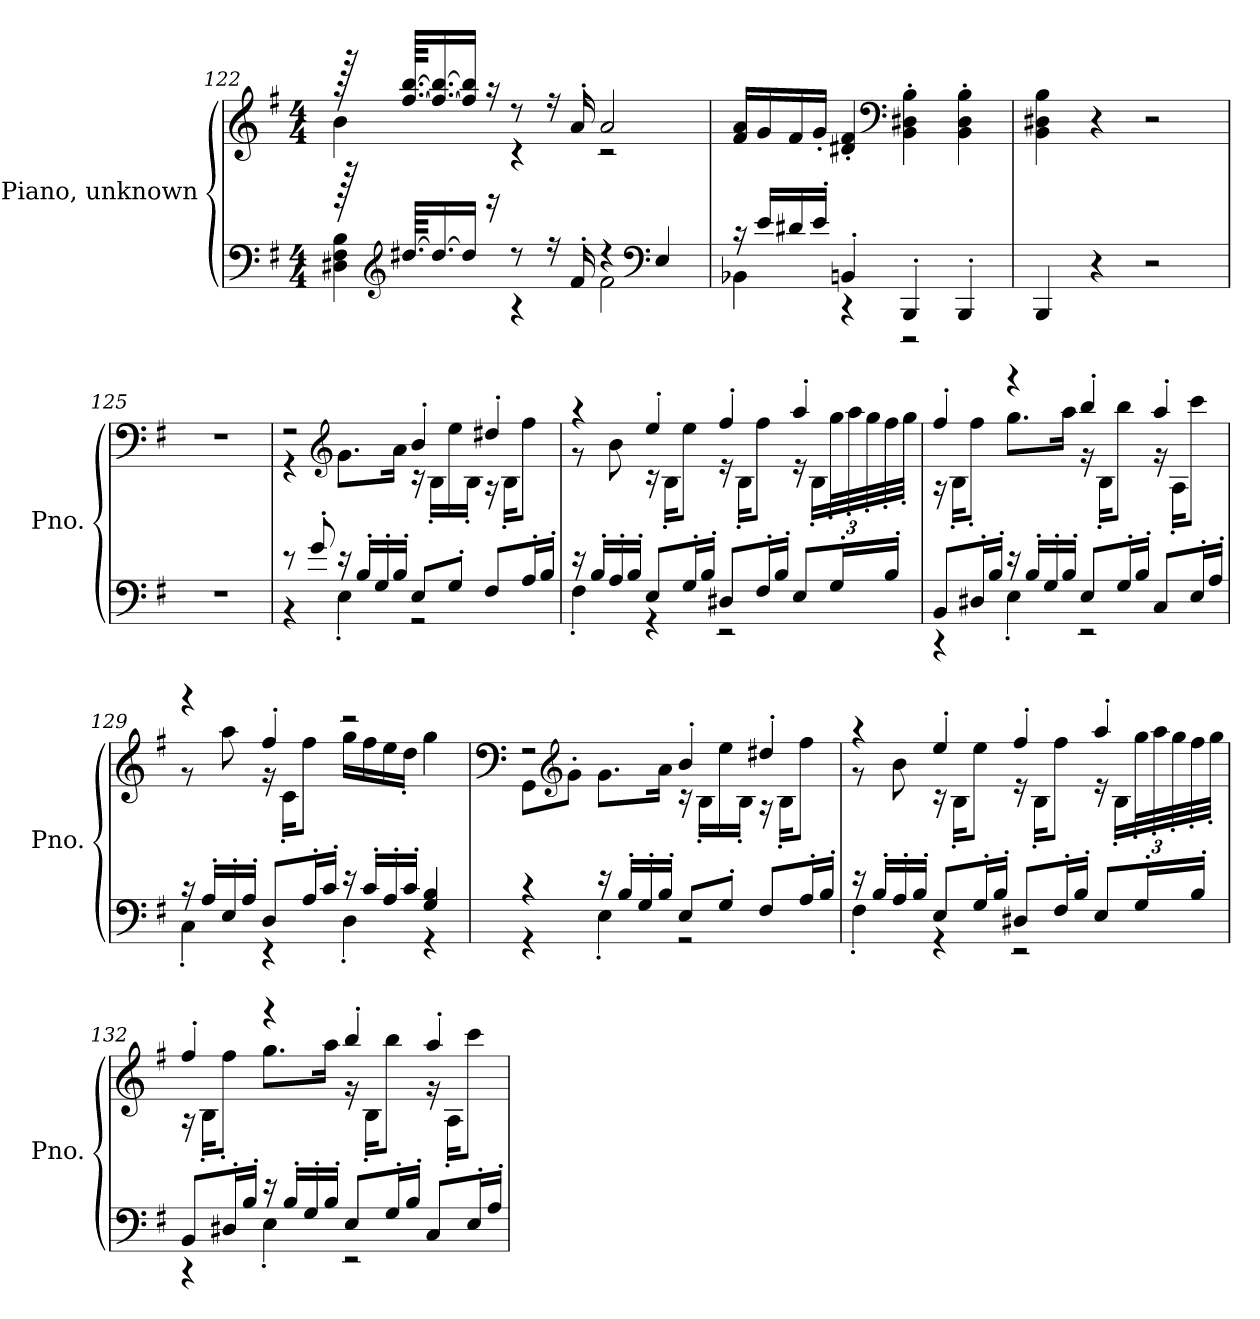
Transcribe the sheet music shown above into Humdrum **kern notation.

**kern	**kern
*part1	*part1
*staff2	*staff1
*I"Piano, unknown	*
*I'Pno.	*
*clefF4	*clefG2
*k[f#]	*k[f#]
*M4/4	*M4/4
=122	=122
*^	*^
128r	4D#X\ 4F#\ 4B\	128r	4b\
*clefG2	*	*	*
[64.dd#X/KKLL	.	[64.ff#/ [64.bb/KKLL	.
16.dd#/_	.	16.ff#/_ 16.bb/_	.
16dd#/JJ]	.	16ff#/] 16bb/]JJ	.
16r	.	16r	.
8r	4r	8r	4r
16r	.	16r	.
16f#'/	.	16a'/	.
4r	2f#\	2a/	2r
*clefF4	*	*	*
4E/	.	.	.
*	*	*v	*v
=123	=123	=123
16r	4BB-X\	16f#/ 16a/LL
16e/LL	.	16g/
16d#X/	.	16f#/
16e'/JJ	.	16g'/JJ
4BBn'/	4r	4d#X/' 4f#/'
*	*	*clefF4
4BBB'/	2r	4BB\' 4D#X\' 4B\'
4BBB'/	.	4BB\' 4D#\' 4B\'
*v	*v	*
!!LO:LB:g=z
=124	=124
4BBB/	4BB\ 4D#X\ 4B\
4r	4r
2r	2r
=125	=125
1r	1r
=126	=126
*^	*^
8r	4r	2r	4r
8g'/	.	.	.
*	*	*clefG2	*
16r	4E'\	.	8.g\L
16B'/LL	.	.	.
16G'/	.	.	.
16B'/JJ	.	.	16a\Jk
8E/L	2r	4b'/	16r
.	.	.	16B'\LL
8G'/J	.	.	16ee\
.	.	.	16B'\JJ
8F#/L	.	4dd#X'/	16r
.	.	.	16B'\KL
16A'/L	.	.	8ff#\J
16B'/JJ	.	.	.
=127	=127	=127	=127
16r	4F#'\	4r	8r
16B'/LL	.	.	.
16A'/	.	.	8b\
16B'/JJ	.	.	.
8E/L	4r	4ee'/	16r
.	.	.	16B'\KL
16G'/L	.	.	8ee\J
16B'/JJ	.	.	.
8D#X/L	2r	4ff#'/	16r
.	.	.	16B'\KL
16F#'/L	.	.	8ff#\J
16B'/JJ	.	.	.
8E/L	.	4aa'/	16r
.	.	.	16B'\LL
*	*	*	*Xbrackettup
16G'/L	.	.	48gg'\L
.	.	.	48aa'\
.	.	.	48gg'\
16B'/JJ	.	.	32ff#'\
.	.	.	32gg'\JJJ
!!LO:LB:g=z	!!
=128	=128	=128	=128
8BB/L	4r	4ff#'/	16r
.	.	.	16B'\KL
16D#X'/L	.	.	8ff#'\J
16B'/JJ	.	.	.
16r	4E'\	4r	8.gg\L
16B'/LL	.	.	.
16G'/	.	.	.
16B'/JJ	.	.	16aa\Jk
8E/L	2r	4bb'/	16r
.	.	.	16B'\KL
16G'/L	.	.	8bb\J
16B'/JJ	.	.	.
8C/L	.	4aa'/	16r
.	.	.	16A'\KL
16E'/L	.	.	8ccc\J
16A'/JJ	.	.	.
=129	=129	=129	=129
16r	4C'\	4r	8r
16A'/LL	.	.	.
16E'/	.	.	8aa\
16A'/JJ	.	.	.
8D/L	4r	4ff#'/	16r
.	.	.	16c'\KL
16A'/L	.	.	8ff#\J
16c'/JJ	.	.	.
16r	4D'\	2r	16gg\LL
16c'/LL	.	.	16ff#\
16A'/	.	.	16ee\
16c'/JJ	.	.	16dd'\JJ
4G/ 4B/	4r	.	4gg\
!!LO:PB:g=z	!!
=130	=130	=130	=130
*	*	*clefF4	*
4r	4r	2r	8GG\L
*	*	*clefG2	*
.	.	.	8g'\J
16r	4E'\	.	8.g\L
16B'/LL	.	.	.
16G'/	.	.	.
16B'/JJ	.	.	16a\Jk
8E/L	2r	4b'/	16r
.	.	.	16B'\LL
8G'/J	.	.	16ee\
.	.	.	16B'\JJ
8F#/L	.	4dd#X'/	16r
.	.	.	16B'\KL
16A'/L	.	.	8ff#\J
16B'/JJ	.	.	.
=131	=131	=131	=131
16r	4F#'\	4r	8r
16B'/LL	.	.	.
16A'/	.	.	8b\
16B'/JJ	.	.	.
8E/L	4r	4ee'/	16r
.	.	.	16B'\KL
16G'/L	.	.	8ee\J
16B'/JJ	.	.	.
8D#X/L	2r	4ff#'/	16r
.	.	.	16B'\KL
16F#'/L	.	.	8ff#\J
16B'/JJ	.	.	.
8E/L	.	4aa'/	16r
.	.	.	16B'\LL
16G'/L	.	.	48gg'\L
.	.	.	48aa'\
.	.	.	48gg'\
16B'/JJ	.	.	32ff#'\
.	.	.	32gg'\JJJ
!!LO:LB:g=z	!!
=132	=132	=132	=132
8BB/L	4r	4ff#'/	16r
.	.	.	16B'\KL
16D#X'/L	.	.	8ff#'\J
16B'/JJ	.	.	.
16r	4E'\	4r	8.gg\L
16B'/LL	.	.	.
16G'/	.	.	.
16B'/JJ	.	.	16aa\Jk
8E/L	2r	4bb'/	16r
.	.	.	16B'\KL
16G'/L	.	.	8bb\J
16B'/JJ	.	.	.
8C/L	.	4aa'/	16r
.	.	.	16A'\KL
16E'/L	.	.	8ccc\J
16A'/JJ	.	.	.
*v	*v	*	*
*	*v	*v
=	=
*-	*-
